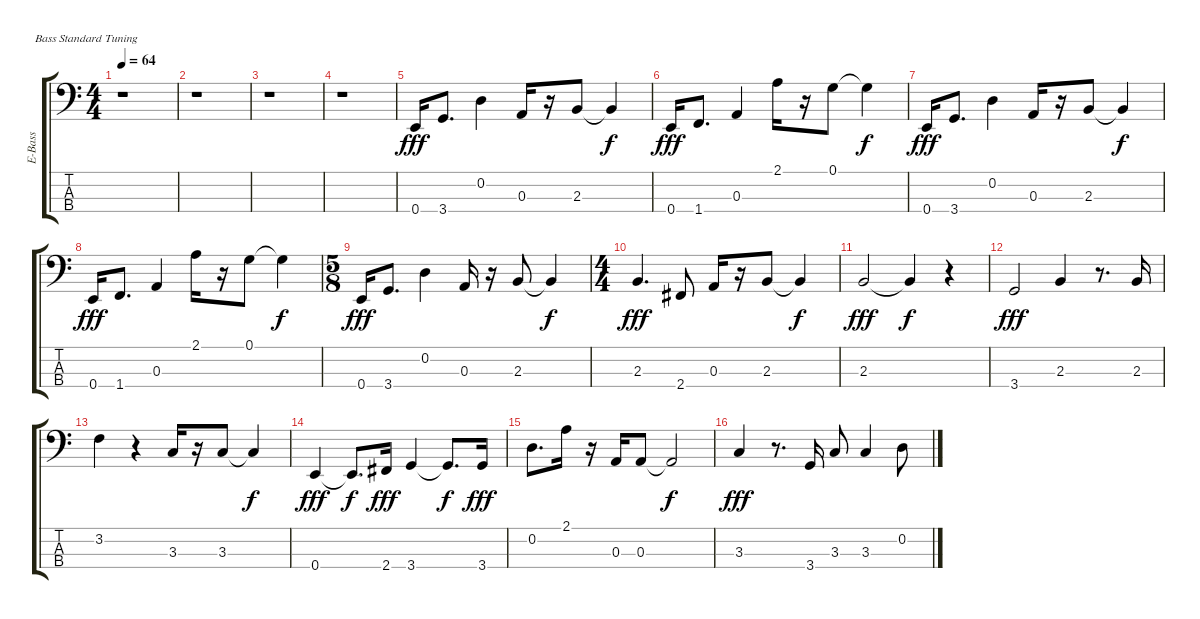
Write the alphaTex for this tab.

\track ("Electric Bass" "E-Bass") {instrument electricbassfinger}
\staff {score tabs}
\tuning (G2 D2 A1 E1)
\ts (4 4)
\tempo 64
\clef f4
\scale
0.487395
\ks c
r.1{dy fff instrument electricbassfinger} |
\scale
0.256303 r.1 |
\scale
0.256303 r.1 |
\scale
0.333333 r.1 |
\scale
0.333333 0.4.16 3.4.8{d} 0.2.4 0.3.16 r.16 2.3.8 2.3{t}.4{dy f} |
\scale
0.333333 0.4.16{dy fff} 1.4.8{d} 0.3.4 2.1.16 r.16 0.1.8 0.1{t}.4{dy f} |
\scale
0.256303 0.4.16{dy fff} 3.4.8{d} 0.2.4 0.3.16 r.16 2.3.8 2.3{t}.4{dy f} |
\scale
0.256303 0.4.16{dy fff} 1.4.8{d} 0.3.4 2.1.16 r.16 0.1.8 0.1{t}.4{dy f} |
\ts (5 8)
\scale
0.487395 0.4.16{dy fff} 3.4.8{d} 0.2.4 0.3.16 r.16 2.3.8 2.3{t}.4{dy f} |
\ts (4 4)
\scale
0.487395 2.3.4{d dy fff} 2.4.8 0.3.16 r.16 2.3.8 2.3{t}.4{dy f} |
\scale
0.256303 2.3.2{dy fff} 2.3{t}.4{dy f} r.4 |
\scale
0.256303 3.4.2{dy fff} 2.3.4 r.8{d} 2.3.16 |
\scale
0.333333 3.2.4 r.4 3.3.16 r.16 3.3.8 3.3{t}.4{dy f} |
\scale
0.333333 0.4.4{dy fff} 0.4{t}.8{d dy f} 2.4.16{dy fff} 3.4.4 3.4{t}.8{d dy f} 3.4.16{dy fff} |
\scale
0.333333 0.2.8{d} 2.1.16 r.16 0.3.16 0.3.8 0.3{t}.2{dy f} |
\scale
0.333333 3.3.4{dy fff} r.8{d} 3.4.16 3.3.8 3.3.4 0.2.8
